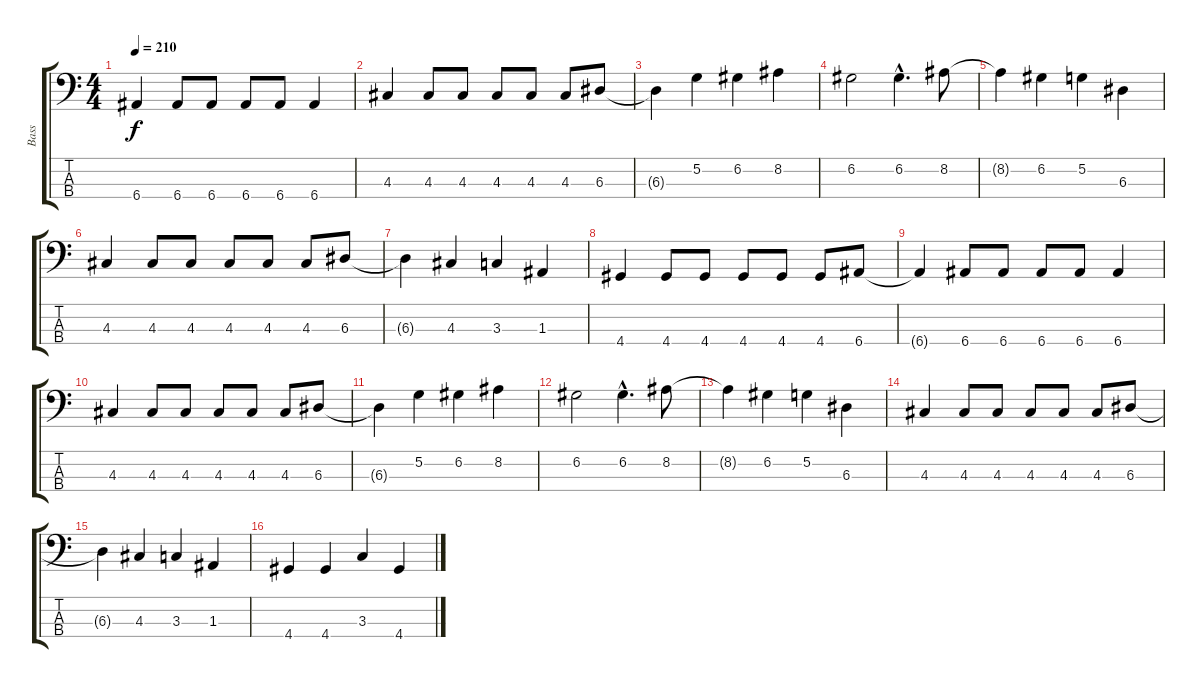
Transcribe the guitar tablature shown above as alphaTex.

\track ("Bass" "Bass") {instrument electricbassfinger}
\staff {score tabs}
\tuning (G2 D2 A1 E1) {hide}
\ts (4 4)
\tempo 210
\clef f4
\ks c
6.4{t}.4{dy f} 6.4.8 6.4.8 6.4.8 6.4.8 6.4.4 |
4.3.4 4.3.8 4.3.8 4.3.8 4.3.8 4.3.8 6.3.8 |
6.3{t}.4 5.2.4 6.2.4 8.2.4 |
6.2.2 6.2{hac}.4{d} 8.2.8 |
8.2{t}.4 6.2.4 5.2.4 6.3.4 |
4.3.4 4.3.8 4.3.8 4.3.8 4.3.8 4.3.8 6.3.8 |
6.3{t}.4 4.3.4 3.3.4 1.3.4 |
4.4.4 4.4.8 4.4.8 4.4.8 4.4.8 4.4.8 6.4.8 |
6.4{t}.4 6.4.8 6.4.8 6.4.8 6.4.8 6.4.4 |
4.3.4 4.3.8 4.3.8 4.3.8 4.3.8 4.3.8 6.3.8 |
6.3{t}.4 5.2.4 6.2.4 8.2.4 |
6.2.2 6.2{hac}.4{d} 8.2.8 |
8.2{t}.4 6.2.4 5.2.4 6.3.4 |
4.3.4 4.3.8 4.3.8 4.3.8 4.3.8 4.3.8 6.3.8 |
6.3{t}.4 4.3.4 3.3.4 1.3.4 |
4.4.4 4.4.4 3.3.4 4.4.4
